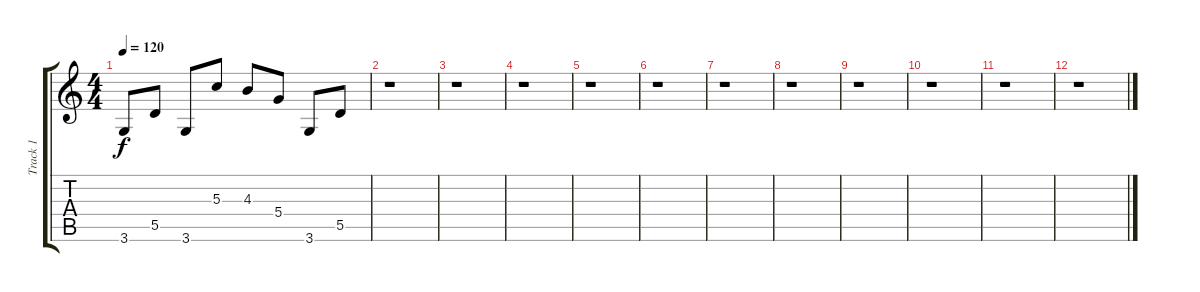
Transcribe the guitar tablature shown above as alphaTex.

\track ("Track 1" "Track 1") {instrument electricguitarjazz}
\staff {score tabs}
\tuning (E4 B3 G3 D3 A2 E2) {hide}
\ts (4 4)
\tempo 120
\clef g2
\ks c
3.6.8{dy f} 5.5.8 3.6.8 5.3.8 4.3.8 5.4.8 3.6.8 5.5.8 |
r.1 |
r.1 |
r.1 |
r.1 |
r.1 |
r.1 |
r.1 |
r.1 |
r.1 |
r.1 |
r.1
